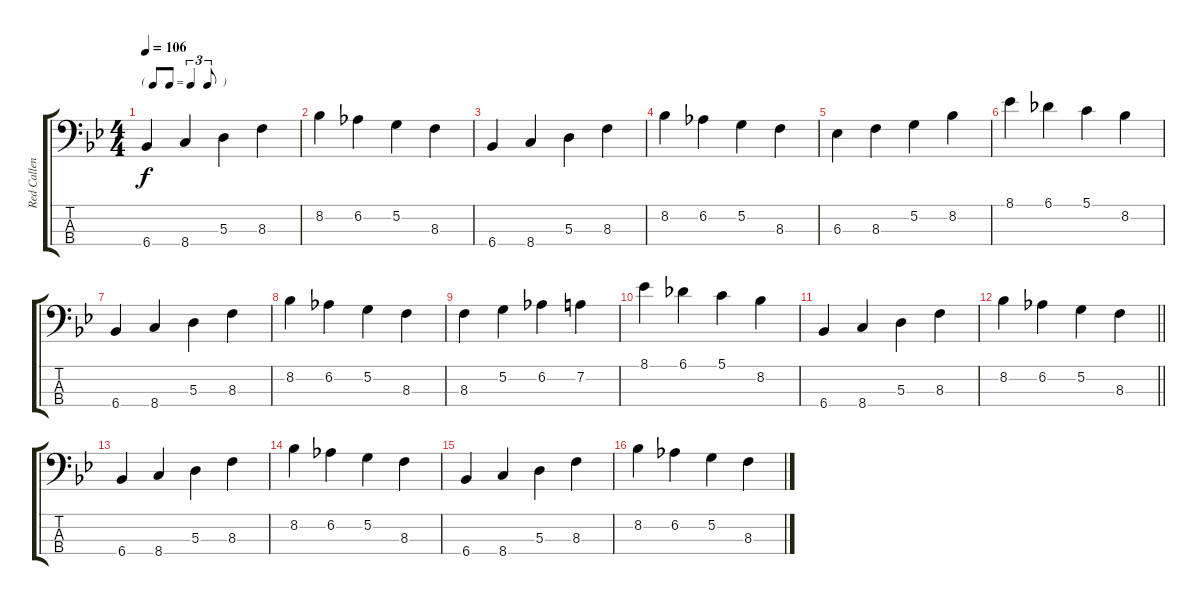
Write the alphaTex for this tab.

\track ("Red Callender - Double Bass" "Red Callen") {instrument acousticbass}
\staff {score tabs}
\tuning (G2 D2 A1 E1) {hide}
\ts (4 4)
\tf triplet8th
\tempo 106
\clef f4
\ks bb
6.4.4{dy f instrument acousticbass} 8.4.4 5.3.4 8.3.4 |
8.2.4 6.2.4 5.2.4 8.3.4 |
6.4.4 8.4.4 5.3.4 8.3.4 |
8.2.4 6.2.4 5.2.4 8.3.4 |
6.3.4 8.3.4 5.2.4 8.2.4 |
8.1.4 6.1.4 5.1.4 8.2.4 |
6.4.4 8.4.4 5.3.4 8.3.4 |
8.2.4 6.2.4 5.2.4 8.3.4 |
8.3.4 5.2.4 6.2.4 7.2.4 |
8.1.4 6.1.4 5.1.4 8.2.4 |
6.4.4 8.4.4 5.3.4 8.3.4 |
\barLineRight lightlight
8.2.4 6.2.4 5.2.4 8.3.4 |
6.4.4 8.4.4 5.3.4 8.3.4 |
8.2.4 6.2.4 5.2.4 8.3.4 |
6.4.4 8.4.4 5.3.4 8.3.4 |
8.2.4 6.2.4 5.2.4 8.3.4
